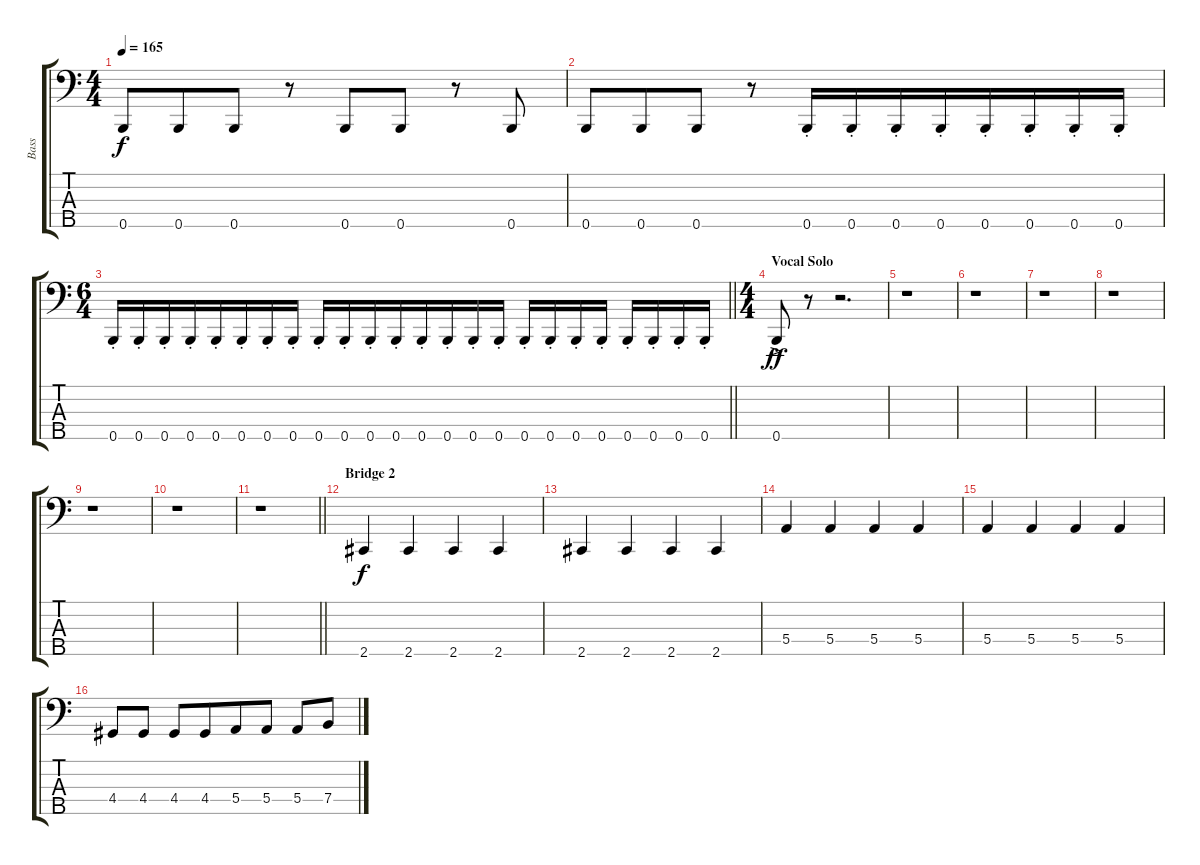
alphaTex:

\track ("Bass" "Bass") {instrument electricbassfinger}
\staff {score tabs}
\tuning (Gb2 D2 A1 E1 B0) {hide}
\ts (4 4)
\tempo 165
\clef f4
\ks c
0.5.8{dy f} 0.5.8{beam merge} 0.5.8 r.8 0.5.8 0.5.8 r.8 0.5.8 |
0.5.8 0.5.8{beam merge} 0.5.8 r.8 0.5{st}.16 0.5{st}.16 0.5{st}.16 0.5{st}.16{beam merge} 0.5{st}.16 0.5{st}.16 0.5{st}.16 0.5{st}.16 |
\ts (6 4)
\barLineRight lightlight
0.5{st}.16 0.5{st}.16 0.5{st}.16 0.5{st}.16{beam merge} 0.5{st}.16 0.5{st}.16 0.5{st}.16 0.5{st}.16 0.5{st}.16 0.5{st}.16 0.5{st}.16 0.5{st}.16{beam merge} 0.5{st}.16 0.5{st}.16 0.5{st}.16 0.5{st}.16 0.5{st}.16 0.5{st}.16 0.5{st}.16 0.5{st}.16 0.5{st}.16 0.5{st}.16 0.5{st}.16 0.5{st}.16 |
\ts (4 4)
\section ("" "Vocal Solo")
0.5{ac}.8{dy ff} r.8 r.2{d} |
r.1 |
r.1 |
r.1 |
r.1 |
r.1 |
r.1 |
\barLineRight lightlight
r.1 |
\section ("" "Bridge 2")
2.5.4{dy f} 2.5.4 2.5.4 2.5.4 |
2.5.4 2.5.4 2.5.4 2.5.4 |
5.4.4 5.4.4 5.4.4 5.4.4 |
5.4.4 5.4.4 5.4.4 5.4.4 |
4.4.8 4.4.8 4.4.8 4.4.8{beam merge} 5.4.8 5.4.8 5.4.8 7.4.8
